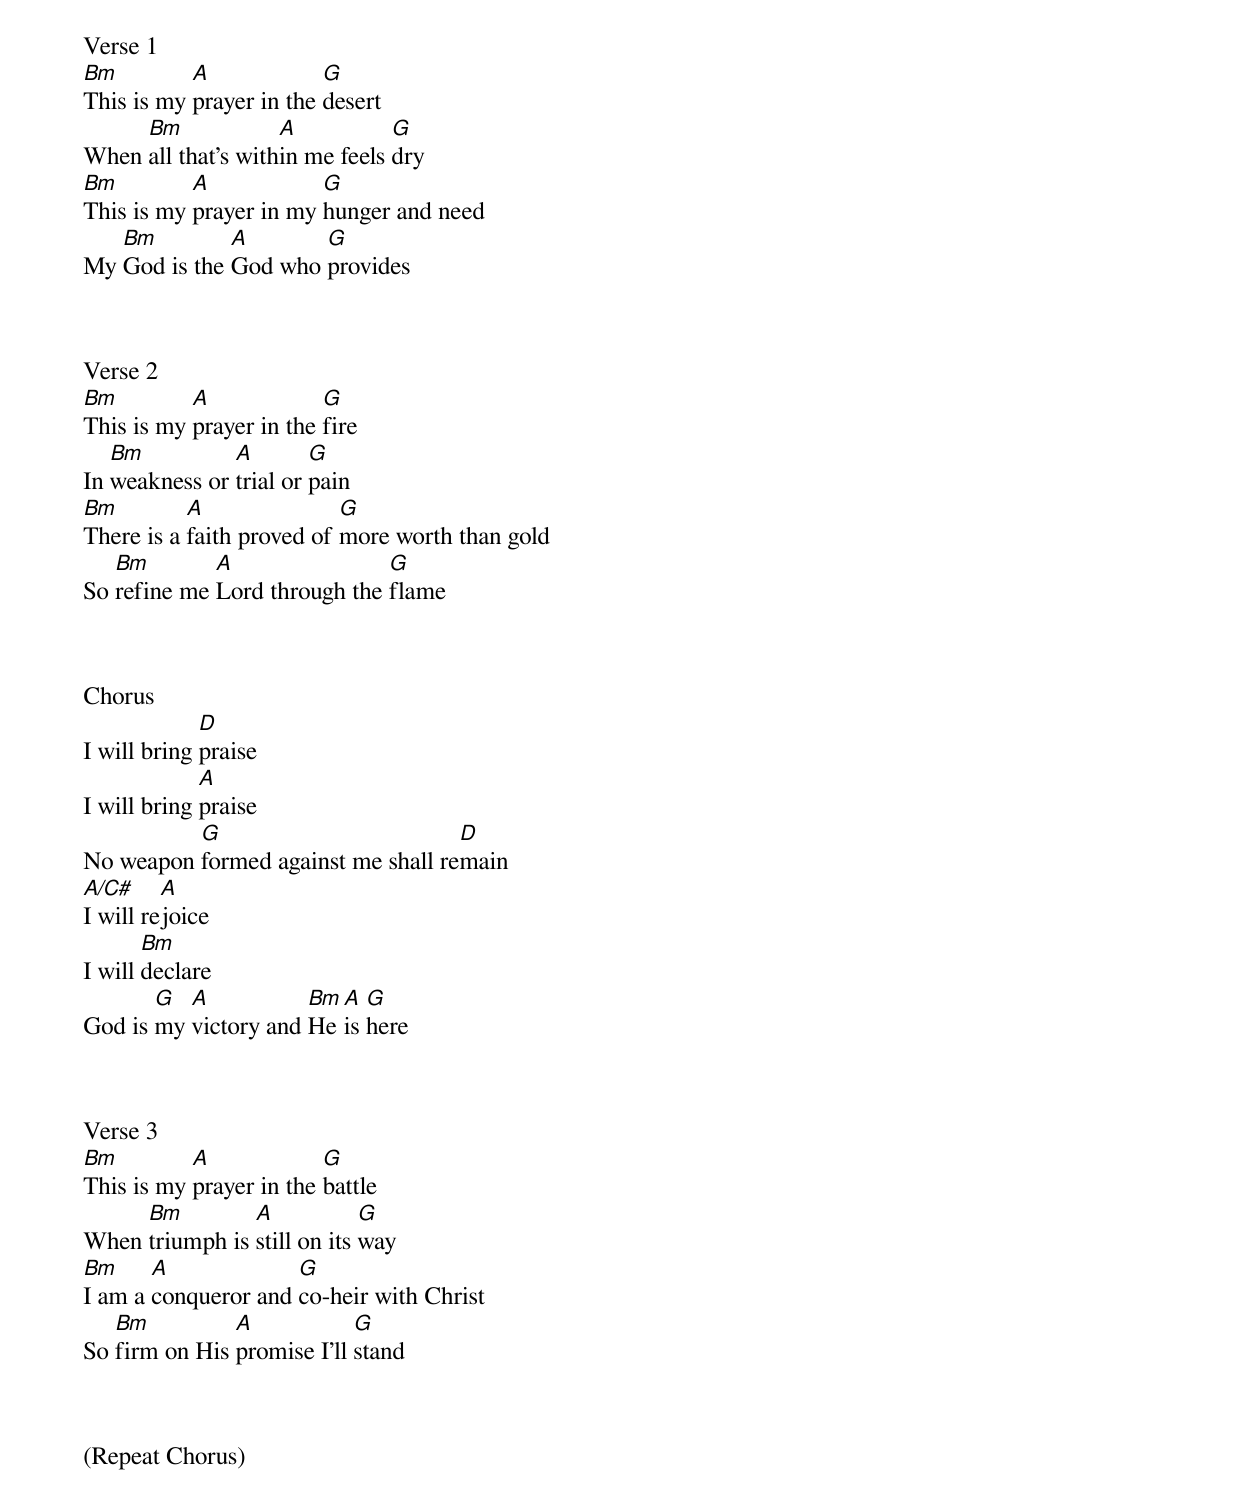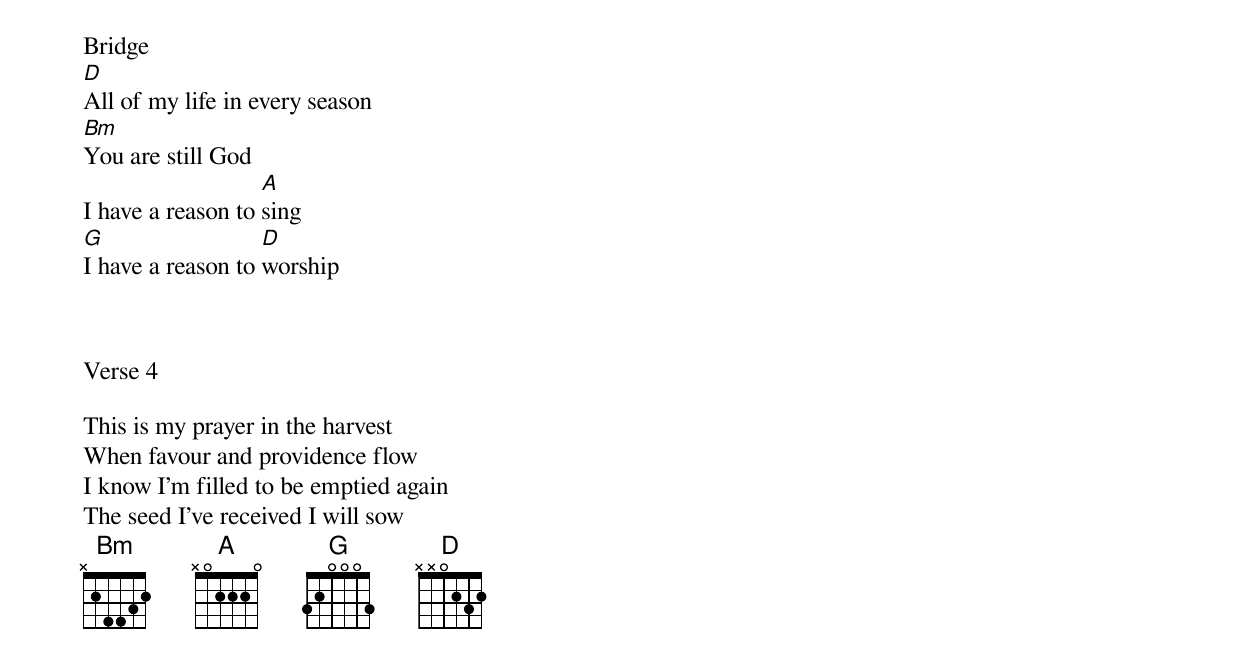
Verse 1
[Bm]This is my [A]prayer in the [G]desert
When [Bm]all that's with[A]in me feels [G]dry
[Bm]This is my [A]prayer in my [G]hunger and need
My [Bm]God is the [A]God who [G]provides



Verse 2
[Bm]This is my [A]prayer in the [G]fire
In [Bm]weakness or [A]trial or [G]pain
[Bm]There is a [A]faith proved of [G]more worth than gold
So [Bm]refine me [A]Lord through the [G]flame



Chorus
I will bring [D]praise
I will bring [A]praise
No weapon [G]formed against me shall re[D]main
[A/C#]I will re[A]joice
I will [Bm]declare
God is [G]my [A]victory and [Bm]He [A]is [G]here



Verse 3
[Bm]This is my [A]prayer in the [G]battle
When [Bm]triumph is [A]still on its [G]way
[Bm]I am a [A]conqueror and [G]co-heir with Christ
So [Bm]firm on His [A]promise I'll [G]stand



(Repeat Chorus)



Bridge
[D]All of my life in every season
[Bm]You are still God
I have a reason to [A]sing
[G]I have a reason to [D]worship



Verse 4

This is my prayer in the harvest
When favour and providence flow
I know I'm filled to be emptied again
The seed I've received I will sow
